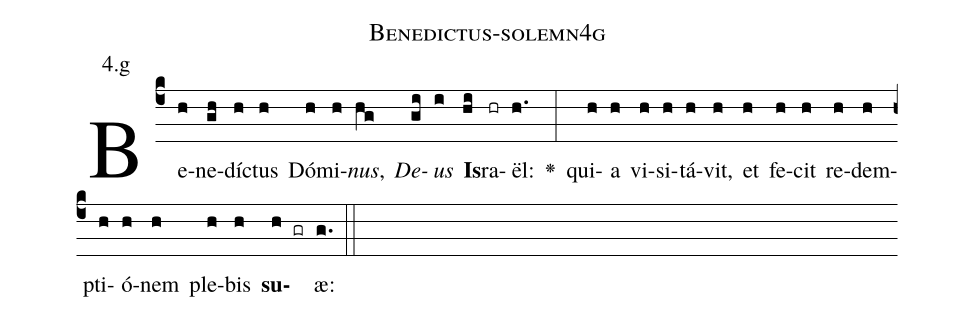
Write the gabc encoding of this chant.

name: Benedictus-solemn4g;
annotation: 4.g;
%%
(c4)Be(h)ne(gh)dí(h)ctus(h) Dó(h)mi(h)<i>nus</i>,(hg) <i>De</i>(gi)<i>us</i>(i) <b>Is</b>(hi)ra(hr)ël:(h.) <v>\greheightstar</v>(:) qui(h)a(h) vi(h)si(h)tá(h)vit,(h) et(h) fe(h)cit(h) re(h)dem(h)pti(h)ó(h)nem(h) ple(h)bis(h) <b>su</b>(h gr)æ:(g.) (::)


%E(h) u(h) o(h) u(h) a(h) e.(g.) (::)
